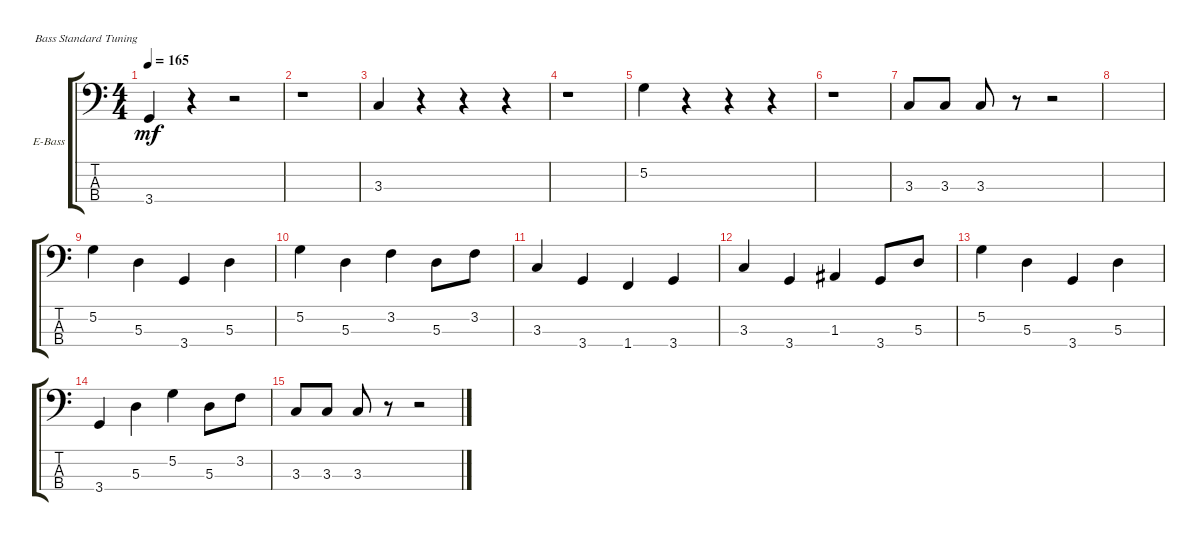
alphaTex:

\defaultSystemsLayout 4
\bracketExtendMode groupsimilarinstruments
\firstSystemTrackNameOrientation horizontal
\otherSystemsTrackNameOrientation horizontal
\track ("Electric Bass" "E-Bass") {instrument electricbassfinger}
\staff {score tabs}
\tuning (G2 D2 A1 E1)
\ts (4 4)
\tempo 165
\clef f4
\scale
0.333333
\ks c
3.4.4{dy mf} r.4 r.2 |
\scale
0.333333 r.1 |
\scale
0.333333 3.3.4 r.4 r.4 r.4 |
\scale
0.333333 r.1 |
\scale
0.333333 5.2.4 r.4 r.4 r.4 |
\scale
0.333333 r.1 |
\scale
0.333333 3.3.8 3.3.8 3.3.8 r.8 r.2 |
\scale
0.333333 |
\scale
0.333333 5.2.4 5.3.4 3.4.4 5.3.4 |
\scale
0.333333 5.2.4 5.3.4 3.2.4 5.3.8 3.2.8 |
\scale
0.333333 3.3.4 3.4.4 1.4.4 3.4.4 |
\scale
0.333333 3.3.4 3.4.4 1.3.4 3.4.8 5.3.8 |
\scale
0.333333 5.2.4 5.3.4 3.4.4 5.3.4 |
\scale
0.333333 3.4.4 5.3.4 5.2.4 5.3.8 3.2.8 |
\scale
0.333333 3.3.8 3.3.8 3.3.8 r.8 r.2 |
\scale
0.333333
